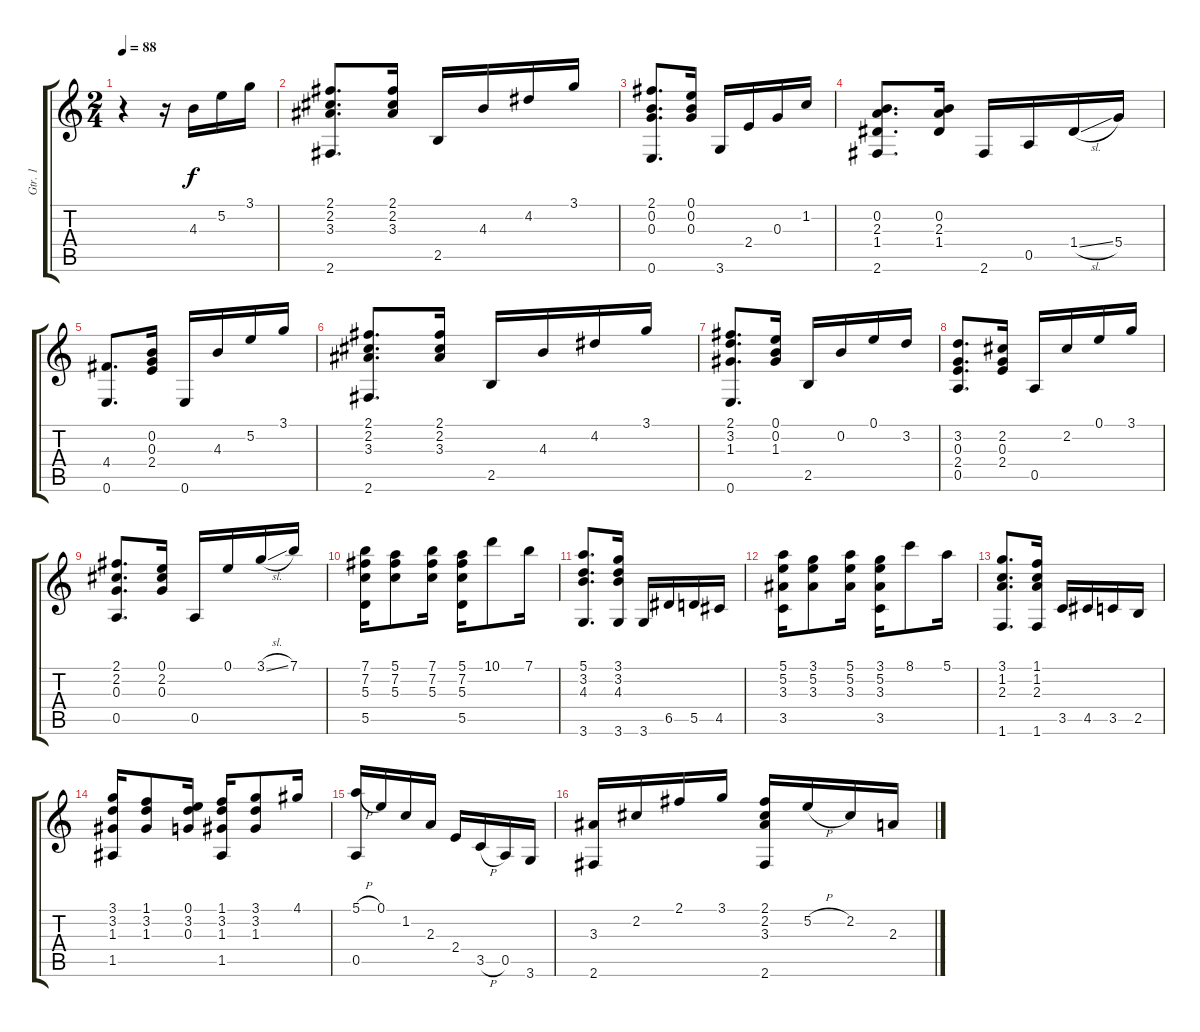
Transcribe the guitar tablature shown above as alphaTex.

\track ("Gtr. 1" "Gtr. 1") {instrument acousticguitarnylon}
\staff {score tabs}
\tuning (E4 B3 G3 D3 A2 E2) {hide}
\ts (2 4)
\tempo 88
\clef g2
\ks c
r.4{dy f instrument acousticguitarnylon} r.16 4.3.16 5.2.16 3.1.16 |
(2.1 2.2 3.3 2.6).8{d} (2.1 2.2 3.3).16 2.5.16 4.3.16 4.2.16 3.1.16 |
(2.1 0.2 0.3 0.6).8{d} (0.1 0.2 0.3).16 3.6.16 2.4.16 0.3.16 1.2.16 |
(0.2 2.3 1.4 2.6).8{d} (0.2 2.3 1.4).16 2.6.16 0.5.16 1.4{sl}.16 5.4.16 |
(4.4 0.6).8{d} (0.2 0.3 2.4).16 0.6.16 4.3.16 5.2.16 3.1.16 |
(2.1 2.2 3.3 2.6).8{d} (2.1 2.2 3.3).16 2.5.16 4.3.16 4.2.16 3.1.16 |
(2.1 3.2 1.3 0.6).8{d} (0.1 0.2 1.3).16 2.5.16 0.2.16 0.1.16 3.2.16 |
(3.2 0.3 2.4 0.5).8{d} (2.2 0.3 2.4).16 0.5.16 2.2.16 0.1.16 3.1.16 |
(2.1 2.2 0.3 0.5).8{d} (0.1 2.2 0.3).16 0.5.16 0.1.16 3.1{sl}.16 7.1.16 |
(7.1 7.2 5.3 5.5).16 (5.1 7.2 5.3).8 (7.1 7.2 5.3).16 (5.1 7.2 5.3 5.5).16 10.1.8 7.1.16 |
(5.1 3.2 4.3 3.6).8{d} (3.1 3.2 4.3 3.6).16 3.6.16 6.5.16 5.5.16 4.5.16 |
(5.1 5.2 3.3 3.5).16 (3.1 5.2 3.3).8 (5.1 5.2 3.3).16 (3.1 5.2 3.3 3.5).16 8.1.8 5.1.16 |
(3.1 1.2 2.3 1.6).8{d} (1.1 1.2 2.3 1.6).16 3.5.16 4.5.16 3.5.16 2.5.16 |
(3.1 3.2 1.3 1.5).16 (1.1 3.2 1.3).8 (0.1 3.2 0.3).16 (1.1 3.2 1.3 1.5).16 (3.1 3.2 1.3).8 4.1.16 |
(5.1{h} 0.5).16 0.1.16 1.2.16 2.3.16 2.4.16 3.5{h}.16 0.5.16 3.6.16 |
(3.3 2.6).16 2.2.16 2.1.16 3.1.16 (2.1 2.2 3.3 2.6).16 5.2{h}.16 2.2.16 2.3.16
